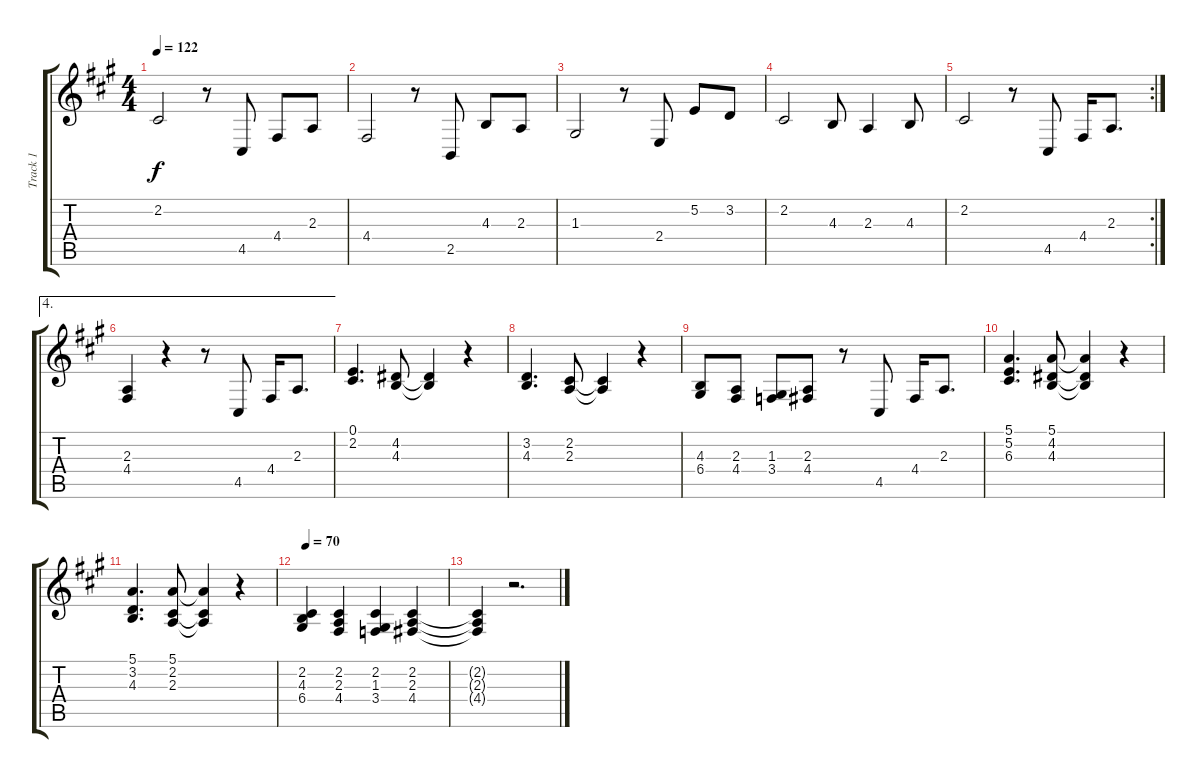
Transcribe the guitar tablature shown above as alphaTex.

\track ("Track 1" "Track 1") {instrument tenorsax}
\staff {score tabs}
\tuning (E4 B3 G3 D3 A2 E2) {hide}
\ts (4 4)
\tempo 122
\clef g2
\ks a
2.2.2{dy f} r.8 4.5.8 4.4.8 2.3.8 |
4.4.2 r.8 2.5.8 4.3.8 2.3.8 |
1.3.2 r.8 2.4.8 5.2.8 3.2.8 |
2.2.2 4.3.8 2.3.4 4.3.8 |
\rc 2
2.2.2 r.8 4.5.8 4.4.16 2.3.8{d} |
\ae 4
(2.3 4.4).4 r.4 r.8 4.5.8 4.4.16 2.3.8{d} |
(0.1 2.2).4{d} (4.2 4.3).8 (4.2{t} 4.3{t}).4 r.4 |
(3.2 4.3).4{d} (2.2 2.3).8 (2.2{t} 2.3{t}).4 r.4 |
(4.3 6.4).8 (2.3 4.4).8 (1.3 3.4).8 (2.3 4.4).8 r.8 4.5.8 4.4.16 2.3.8{d} |
(5.1 5.2 6.3).4{d} (5.1 4.2 4.3).8 (5.1{t} 4.2{t} 4.3{t}).4 r.4 |
(5.1 3.2 4.3).4{d} (5.1 2.2 2.3).8 (5.1{t} 2.2{t} 2.3{t}).4 r.4 |
\tempo 70
(2.2 4.3 6.4).4 (2.2 2.3 4.4).4 (2.2 1.3 3.4).4 (2.2 2.3 4.4).4 |
(2.2{t} 2.3{t} 4.4{t}).4 r.2{d}
